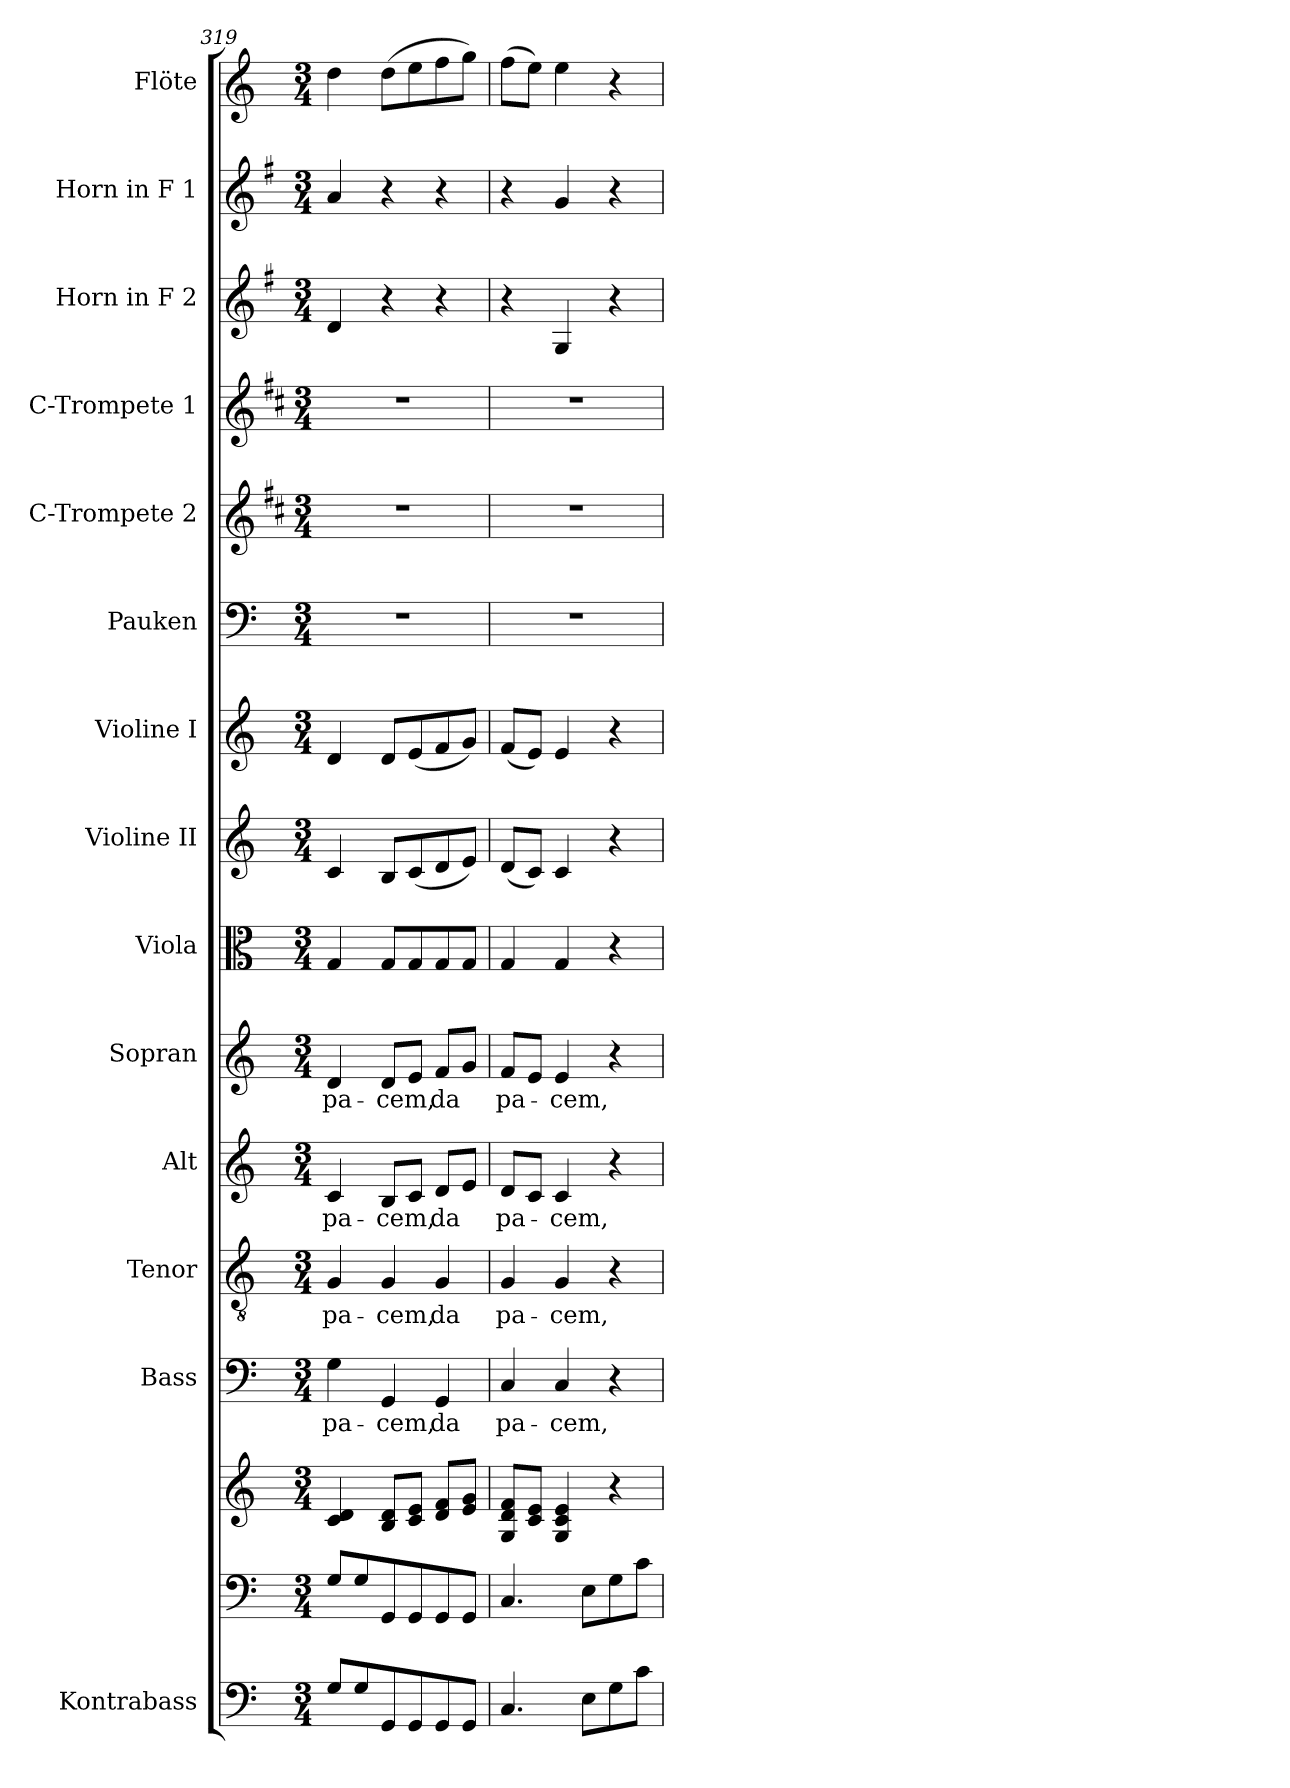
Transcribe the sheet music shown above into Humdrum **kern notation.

**kern	**kern	**kern	**kern	**text	**kern	**text	**kern	**text	**kern	**text	**kern	**kern	**kern	**kern	**kern	**kern	**kern	**kern	**kern
*part15	*part14	*part14	*part13	*part13	*part12	*part12	*part11	*part11	*part10	*part10	*part9	*part8	*part7	*part6	*part5	*part4	*part3	*part2	*part1
*staff16	*staff15	*staff14	*staff13	*staff13	*staff12	*staff12	*staff11	*staff11	*staff10	*staff10	*staff9	*staff8	*staff7	*staff6	*staff5	*staff4	*staff3	*staff2	*staff1
*I"Kontrabass	*	*	*I"Bass	*	*I"Tenor	*	*I"Alt	*	*I"Sopran	*	*I"Viola	*I"Violine II	*I"Violine I	*I"Pauken	*I"C-Trompete 2	*I"C-Trompete 1	*I"Horn in F 2	*I"Horn in F 1	*I"Flöte
*I'Kb.	*	*	*I'B.	*	*I'T.	*	*I'A.	*	*I'S.	*	*I'Vla.	*I'Vl. II	*I'Vl. I	*I'Pk.	*I'C Trp. 2	*I'C Trp. 1	*	*	*I'Fl.
*clefF4	*clefF4	*clefG2	*clefF4	*	*clefGv2	*	*clefG2	*	*clefG2	*	*clefC3	*clefG2	*clefG2	*clefF4	*clefG2	*clefG2	*clefG2	*clefG2	*clefG2
*ITrd7c12	*	*	*	*	*	*	*	*	*	*	*	*	*	*	*ITrd1c2	*ITrd1c2	*ITrd4c7	*ITrd4c7	*
*k[]	*k[]	*k[]	*k[]	*	*k[]	*	*k[]	*	*k[]	*	*k[]	*k[]	*k[]	*k[]	*k[]	*k[]	*k[]	*k[]	*k[]
*C:	*C:	*C:	*C:	*	*C:	*	*C:	*	*C:	*	*C:	*C:	*C:	*C:	*C:	*C:	*C:	*C:	*C:
*M3/4	*M3/4	*M3/4	*M3/4	*	*M3/4	*	*M3/4	*	*M3/4	*	*M3/4	*M3/4	*M3/4	*M3/4	*M3/4	*M3/4	*M3/4	*M3/4	*M3/4
=319	=319	=319	=319	=319	=319	=319	=319	=319	=319	=319	=319	=319	=319	=319	=319	=319	=319	=319	=319
!	!	!	!	!LO:LY:b	!	!LO:LY:b	!	!LO:LY:b	!	!LO:LY:b	!	!	!	!	!	!	!	!	!
8GG/L	8G/L	4c/ 4d/	4G\	pa-	4G/	pa-	4c/	pa-	4d/	pa-	4G/	4c/	4d/	2.r	2.r	2.r	4G/	4d/	4dd\
8GG/	8G/	.	.	.	.	.	.	.	.	.	.	.	.	.	.	.	.	.	.
!	!	!	!	!LO:LY:b	!	!LO:LY:b	!	!LO:LY:b	!	!LO:LY:b	!	!	!	!	!	!	!	!	!
8GGG/	8GG/	8B/ 8d/L	4GG/	-cem,	4G/	-cem,	8B/L	-cem,	8d/L	-cem,	8G/L	8B/L	8d/L	.	.	.	4r	4r	(>8dd\L
8GGG/	8GG/	8c/ 8e/J	.	.	.	.	8c/J	.	8e/J	.	8G/	(<8c/	(<8e/	.	.	.	.	.	8ee\
!	!	!	!	!LO:LY:b	!	!LO:LY:b	!	!LO:LY:b	!	!LO:LY:b	!	!	!	!	!	!	!	!	!
8GGG/	8GG/	8d/ 8f/L	4GG/	da	4G/	da	8d/L	da	8f/L	da	8G/	8d/	8f/	.	.	.	4r	4r	8ff\
8GGG/J	8GG/J	8e/ 8g/J	.	.	.	.	8e/J	.	8g/J	.	8G/J	8e/J)	8g/J)	.	.	.	.	.	8gg\J)
=320	=320	=320	=320	=320	=320	=320	=320	=320	=320	=320	=320	=320	=320	=320	=320	=320	=320	=320	=320
!	!	!	!	!LO:LY:b	!	!LO:LY:b	!	!LO:LY:b	!	!LO:LY:b	!	!	!	!	!	!	!	!	!
4.CC/	4.C/	8G/ 8d/ 8f/L	4C/	pa-	4G/	pa-	8d/L	pa-	8f/L	pa-	4G/	(<8d/L	(<8f/L	2.r	2.r	2.r	4r	4r	(>8ff\L
.	.	8c/ 8e/J	.	.	.	.	8c/J	.	8e/J	.	.	8c/J)	8e/J)	.	.	.	.	.	8ee\J)
!	!	!	!	!LO:LY:b	!	!LO:LY:b	!	!LO:LY:b	!	!LO:LY:b	!	!	!	!	!	!	!	!	!
.	.	4G/ 4c/ 4e/	4C/	-cem,	4G/	-cem,	4c/	-cem,	4e/	-cem,	4G/	4c/	4e/	.	.	.	4C/	4c/	4ee\
8EE\L	8E\L	.	.	.	.	.	.	.	.	.	.	.	.	.	.	.	.	.	.
8GG\	8G\	4r	4r	.	4r	.	4r	.	4r	.	4r	4r	4r	.	.	.	4r	4r	4r
8C\J	8c\J	.	.	.	.	.	.	.	.	.	.	.	.	.	.	.	.	.	.
=	=	=	=	=	=	=	=	=	=	=	=	=	=	=	=	=	=	=	=
*-	*-	*-	*-	*-	*-	*-	*-	*-	*-	*-	*-	*-	*-	*-	*-	*-	*-	*-	*-
